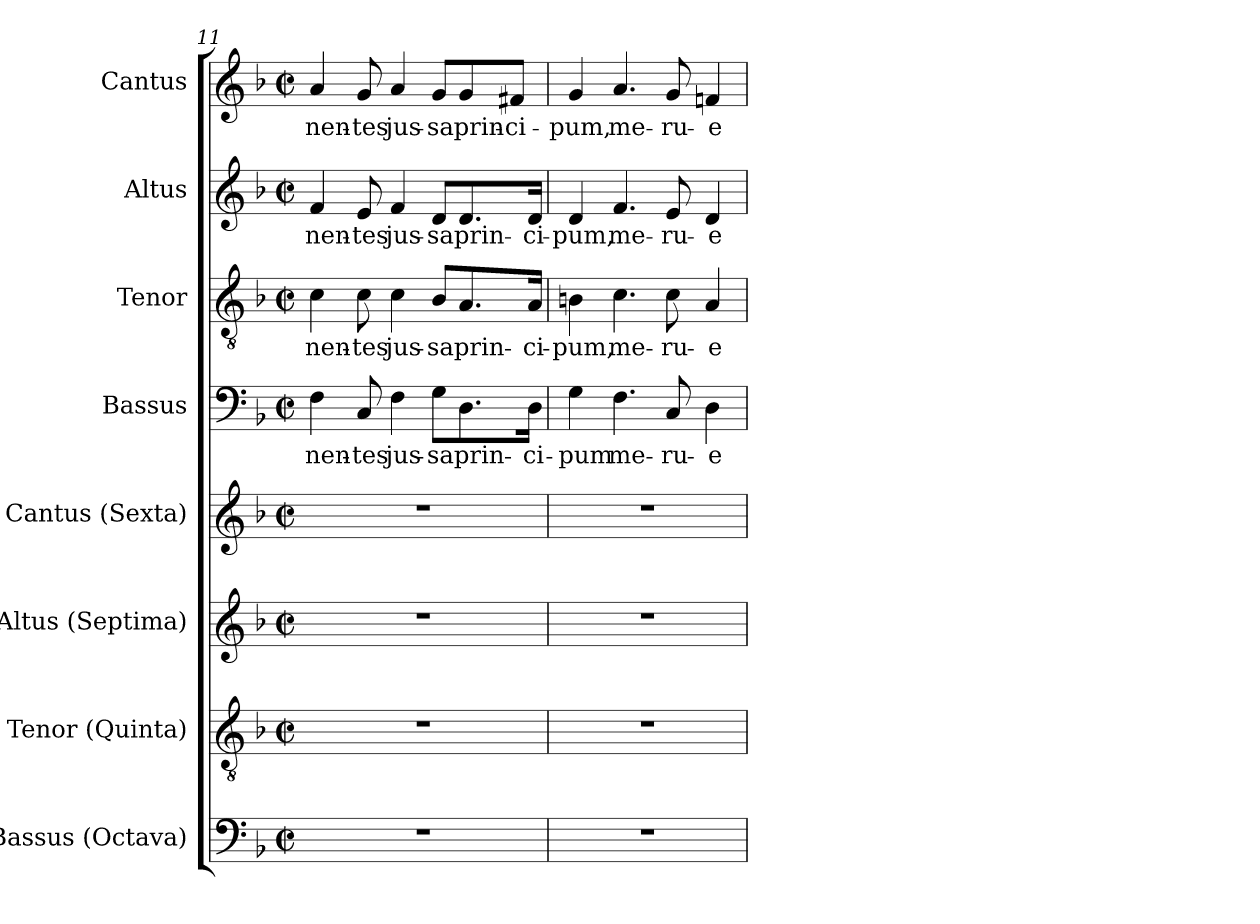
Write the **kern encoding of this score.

**kern	**kern	**kern	**kern	**kern	**text	**kern	**text	**kern	**text	**kern	**text
*part8	*part7	*part6	*part5	*part4	*part4	*part3	*part3	*part2	*part2	*part1	*part1
*staff8	*staff7	*staff6	*staff5	*staff4	*staff4	*staff3	*staff3	*staff2	*staff2	*staff1	*staff1
*I"Bassus (Octava)	*I"Tenor (Quinta)	*I"Altus (Septima)	*I"Cantus (Sexta)	*I"Bassus	*	*I"Tenor	*	*I"Altus	*	*I"Cantus	*
*I'B.	*I'T.	*I'A.	*I'S.	*I'B.	*	*I'T.	*	*I'A.	*	*I'S.	*
*clefF4	*clefGv2	*clefG2	*clefG2	*clefF4	*	*clefGv2	*	*clefG2	*	*clefG2	*
*	*ITrd7c12	*	*	*	*	*ITrd7c12	*	*	*	*	*
*k[b-]	*k[b-]	*k[b-]	*k[b-]	*k[b-]	*	*k[b-]	*	*k[b-]	*	*k[b-]	*
*F:	*F:	*F:	*F:	*F:	*	*F:	*	*F:	*	*F:	*
*M2/2	*M2/2	*M2/2	*M2/2	*M2/2	*	*M2/2	*	*M2/2	*	*M2/2	*
*met(c|)	*met(c|)	*met(c|)	*met(c|)	*met(c|)	*	*met(c|)	*	*met(c|)	*	*met(c|)	*
=11	=11	=11	=11	=11	=11	=11	=11	=11	=11	=11	=11
!	!	!	!	!	!LO:LY:b:color=#000000	!	!	!	!	!	!
!	!	!	!	!	!	!	!LO:LY:b:color=#000000	!	!	!	!
!	!	!	!	!	!	!	!	!	!LO:LY:b:color=#000000	!	!
!	!	!	!	!	!	!	!	!	!	!	!LO:LY:b:color=#000000
1r	1r	1r	1r	4Fi\	-nen-	4Ci\	-nen-	4fi/	-nen-	4ai/	-nen-
!	!	!	!	!	!LO:LY:b:color=#000000	!	!	!	!	!	!
!	!	!	!	!	!	!	!LO:LY:b:color=#000000	!	!	!	!
!	!	!	!	!	!	!	!	!	!LO:LY:b:color=#000000	!	!
!	!	!	!	!	!	!	!	!	!	!	!LO:LY:b:color=#000000
.	.	.	.	8Ci/	-tes	8Ci\	-tes	8ei/	-tes	8gi/	-tes
!	!	!	!	!	!LO:LY:b:color=#000000	!	!	!	!	!	!
!	!	!	!	!	!	!	!LO:LY:b:color=#000000	!	!	!	!
!	!	!	!	!	!	!	!	!	!LO:LY:b:color=#000000	!	!
!	!	!	!	!	!	!	!	!	!	!	!LO:LY:b:color=#000000
.	.	.	.	4Fi\	jus-	4Ci\	jus-	4fi/	jus-	4ai/	jus-
!	!	!	!	!	!LO:LY:b:color=#000000	!	!	!	!	!	!
!	!	!	!	!	!	!	!LO:LY:b:color=#000000	!	!	!	!
!	!	!	!	!	!	!	!	!	!LO:LY:b:color=#000000	!	!
!	!	!	!	!	!	!	!	!	!	!	!LO:LY:b:color=#000000
.	.	.	.	8Gi\L	-sa	8BB-i/L	-sa	8di/L	-sa	8gi/L	-sa
!	!	!	!	!	!LO:LY:b:color=#000000	!	!	!	!	!	!
!	!	!	!	!	!	!	!LO:LY:b:color=#000000	!	!	!	!
!	!	!	!	!	!	!	!	!	!LO:LY:b:color=#000000	!	!
!	!	!	!	!	!	!	!	!	!	!	!LO:LY:b:color=#000000
.	.	.	.	8.Di\	prin-	8.AAi/	prin-	8.di/	prin-	8gi/	prin-
!	!	!	!	!	!	!	!	!	!	!	!LO:LY:b:color=#000000
.	.	.	.	.	.	.	.	.	.	8f#Xi/J	-ci-
!	!	!	!	!	!LO:LY:b:color=#000000	!	!	!	!	!	!
!	!	!	!	!	!	!	!LO:LY:b:color=#000000	!	!	!	!
!	!	!	!	!	!	!	!	!	!LO:LY:b:color=#000000	!	!
.	.	.	.	16Di\Jk	-ci-	16AAi/Jk	-ci-	16di/Jk	-ci-	.	.
=12	=12	=12	=12	=12	=12	=12	=12	=12	=12	=12	=12
!	!	!	!	!	!LO:LY:b:color=#000000	!	!	!	!	!	!
!	!	!	!	!	!	!	!LO:LY:b:color=#000000	!	!	!	!
!	!	!	!	!	!	!	!	!	!LO:LY:b:color=#000000	!	!
!	!	!	!	!	!	!	!	!	!	!	!LO:LY:b:color=#000000
1r	1r	1r	1r	4Gi\	-pum	4BBni\	-pum,	4di/	-pum,	4gi/	-pum,
!	!	!	!	!	!LO:LY:b:color=#000000	!	!	!	!	!	!
!	!	!	!	!	!	!	!LO:LY:b:color=#000000	!	!	!	!
!	!	!	!	!	!	!	!	!	!LO:LY:b:color=#000000	!	!
!	!	!	!	!	!	!	!	!	!	!	!LO:LY:b:color=#000000
.	.	.	.	4.Fi\	me-	4.Ci\	me-	4.fi/	me-	4.ai/	me-
!	!	!	!	!	!LO:LY:b:color=#000000	!	!	!	!	!	!
!	!	!	!	!	!	!	!LO:LY:b:color=#000000	!	!	!	!
!	!	!	!	!	!	!	!	!	!LO:LY:b:color=#000000	!	!
!	!	!	!	!	!	!	!	!	!	!	!LO:LY:b:color=#000000
.	.	.	.	8Ci/	-ru-	8Ci\	-ru-	8ei/	-ru-	8gi/	-ru-
!	!	!	!	!	!LO:LY:b:color=#000000	!	!	!	!	!	!
!	!	!	!	!	!	!	!LO:LY:b:color=#000000	!	!	!	!
!	!	!	!	!	!	!	!	!	!LO:LY:b:color=#000000	!	!
!	!	!	!	!	!	!	!	!	!	!	!LO:LY:b:color=#000000
.	.	.	.	4Di\	-e-	4AAi/	-e-	4di/	-e-	4fni/	-e-
=	=	=	=	=	=	=	=	=	=	=	=
*-	*-	*-	*-	*-	*-	*-	*-	*-	*-	*-	*-
